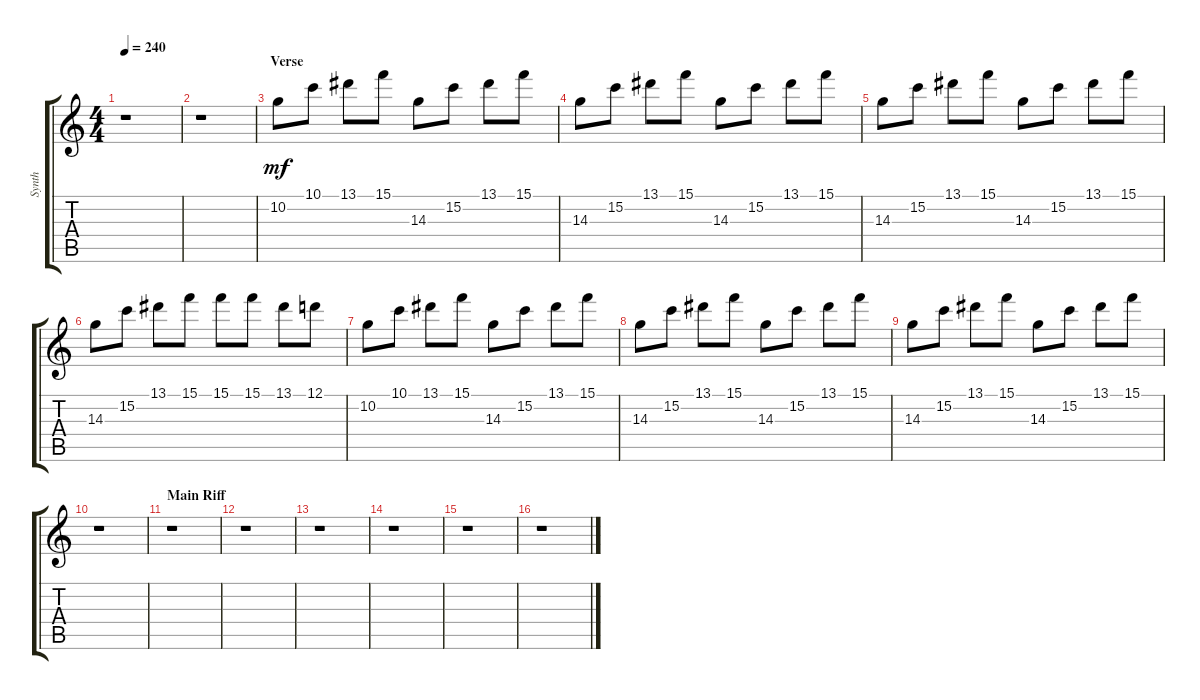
\track ("Synth" "Synth") {instrument electricguitarclean}
\staff {score tabs}
\tuning (D4 A3 F3 C3 G2 C2) {hide}
\ts (4 4)
\tempo 240
\clef g2
\ks aminor
r.1{dy mf} |
r.1 |
\section ("" "Verse")
10.2.8 10.1.8 13.1.8 15.1.8 14.3.8 15.2.8 13.1.8 15.1.8 |
14.3.8 15.2.8 13.1.8 15.1.8 14.3.8 15.2.8 13.1.8 15.1.8 |
14.3.8 15.2.8 13.1.8 15.1.8 14.3.8 15.2.8 13.1.8 15.1.8 |
14.3.8 15.2.8 13.1.8 15.1.8 15.1.8 15.1.8 13.1.8 12.1.8 |
10.2.8 10.1.8 13.1.8 15.1.8 14.3.8 15.2.8 13.1.8 15.1.8 |
14.3.8 15.2.8 13.1.8 15.1.8 14.3.8 15.2.8 13.1.8 15.1.8 |
14.3.8 15.2.8 13.1.8 15.1.8 14.3.8 15.2.8 13.1.8 15.1.8 |
r.1 |
\section ("" "Main Riff")
r.1 |
r.1 |
r.1 |
r.1 |
r.1 |
r.1
